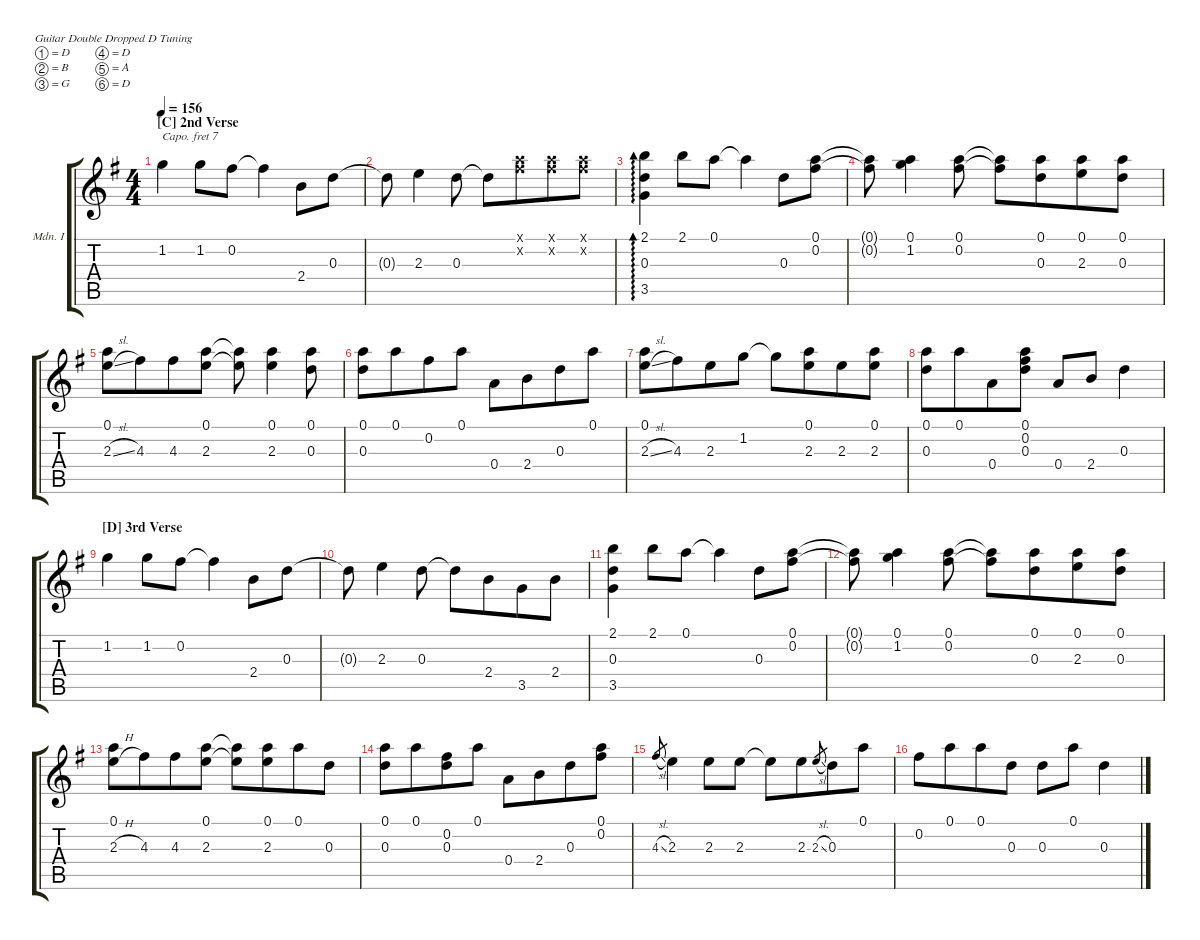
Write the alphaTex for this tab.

\defaultSystemsLayout 4
\hideDynamics
\bracketExtendMode groupsimilarinstruments
\firstSystemTrackNameOrientation horizontal
\otherSystemsTrackNameOrientation horizontal
\track ("Mandolin I" "Mdn. I") {instrument acousticguitarsteel}
\staff {score tabs}
\capo 7
\tuning (D4 B3 G3 D3 A2 D2)
\ts (4 4)
\section ("C" "2nd Verse")
\tempo 156
\clef g2
\ks g
1.2.4{dy mp} 1.2.8 0.2.8 0.2{t}.4 2.4.8 0.3.8 |
0.3{t}.8 2.3.4 0.3.8 0.3{t}.8 (0.2{x} 0.1{x}).8{beam merge} (0.2{x} 0.1{x}).8 (0.2{x} 0.1{x}).8 |
(2.1 0.3 3.5).4{ad 0} 2.1.8 0.1.8 0.1{t}.4 0.3.8 (0.2 0.1).8 |
(0.1{t} 0.2{t}).8 (1.2 0.1).4 (0.1 0.2).8 (0.1{t} 0.2{t}).8 (0.3 0.1).8{beam merge} (0.1 2.3).8 (0.3 0.1).8 |
(2.3{sl} 0.1).8 4.3.8{beam merge} 4.3.8 (2.3 0.1).8 (0.1{t} 2.3{t}).8 (2.3 0.1).4 (0.1 0.3).8 |
(0.1 0.3).8 0.1.8{beam merge} 0.2.8 0.1.8 0.4.8 2.4.8{beam merge} 0.3.8 0.1.8 |
(2.3{sl} 0.1).8 4.3.8{beam merge} 2.3.8 1.2.8 1.2{t}.8 (0.1 2.3).8{beam merge} 2.3.8 (2.3 0.1).8 |
(0.1 0.3).8 0.1.8{beam merge} 0.4.8 (0.3 0.2 0.1).8 0.4.8 2.4.8 0.3.4 |
\section ("D" "3rd Verse")
1.2.4 1.2.8 0.2.8 0.2{t}.4 2.4.8 0.3.8 |
0.3{t}.8 2.3.4 0.3.8 0.3{t}.8 2.4.8{beam merge} 3.5.8 2.4.8 |
(3.5 0.3 2.1).4 2.1.8 0.1.8 0.1{t}.4 0.3.8 (0.2 0.1).8 |
(0.2{t} 0.1{t}).8 (0.1 1.2).4 (0.2 0.1).8 (0.2{t} 0.1{t}).8 (0.3 0.1).8{beam merge} (0.1 2.3).8 (0.1 0.3).8 |
(2.3{h} 0.1).8 4.3.8{beam merge} 4.3.8 (2.3 0.1).8 (0.1{t} 2.3{t}).8 (2.3 0.1).8{beam merge} 0.1.8 0.3.8 |
(0.1 0.3).8 0.1.8{beam merge} (0.2 0.3).8 0.1.8 0.4.8 2.4.8{beam merge} 0.3.8 (0.2 0.1).8 |
4.3{sl}.8{gr} 2.3.4 2.3.8 2.3.8 2.3{t}.8 2.3.8{beam merge} 2.3{sl}.8{gr beam merge} 0.3.8 0.1.8 |
0.2.8 0.1.8{beam merge} 0.1.8 0.3.8 0.3.8 0.1.8 0.3.4
